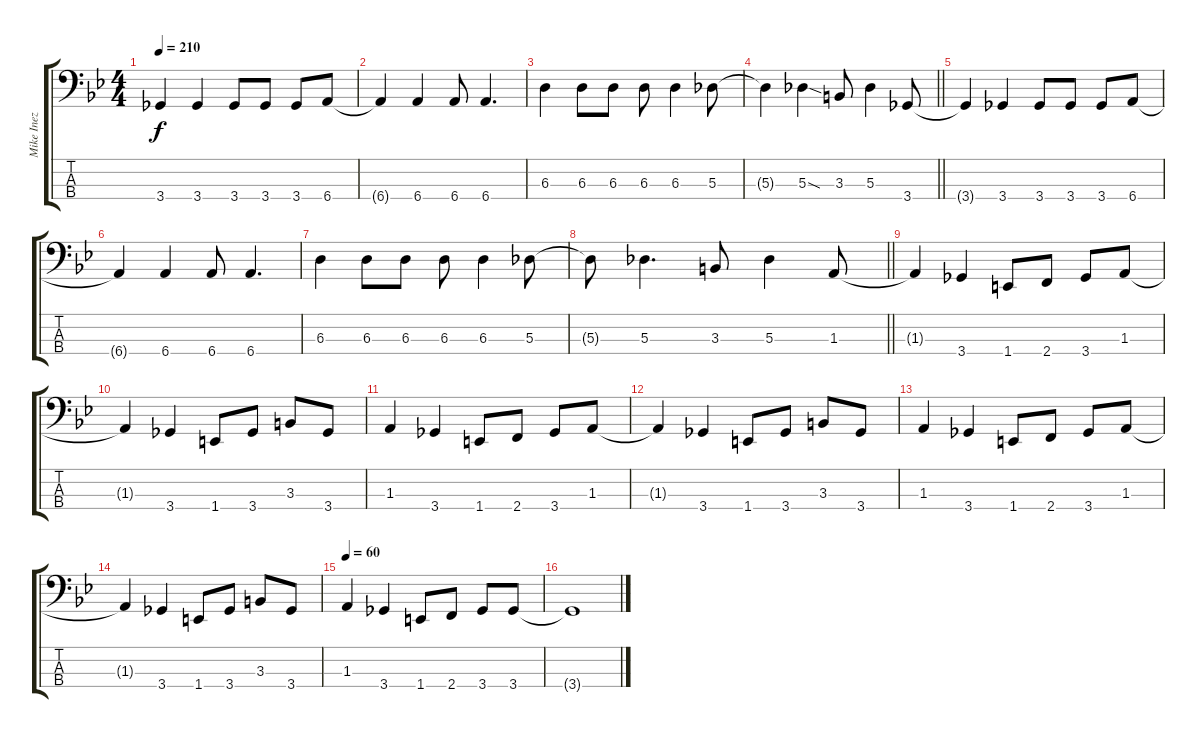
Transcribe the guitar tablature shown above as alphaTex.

\track ("Mike Inez - Bass" "Mike Inez ") {instrument electricbasspick}
\staff {score tabs}
\tuning (Gb2 Db2 Ab1 Eb1) {hide}
\ts (4 4)
\tempo 210
\clef f4
\ks bb
3.4{t}.4{dy f} 3.4.4 3.4.8 3.4.8 3.4.8 6.4.8 |
6.4{t}.4 6.4.4 6.4.8 6.4.4{d} |
6.3.4 6.3.8 6.3.8 6.3.8 6.3.4 5.3.8 |
\barLineRight lightlight
5.3{t}.4 5.3{sod}.4 3.3.8 5.3.4 3.4.8 |
3.4{t}.4 3.4.4 3.4.8 3.4.8 3.4.8 6.4.8 |
6.4{t}.4 6.4.4 6.4.8 6.4.4{d} |
6.3.4 6.3.8 6.3.8 6.3.8 6.3.4 5.3.8 |
\barLineRight lightlight
5.3{t}.8 5.3.4{d} 3.3.8 5.3.4 1.3.8 |
1.3{t}.4 3.4.4 1.4.8 2.4.8 3.4.8 1.3.8 |
1.3{t}.4 3.4.4 1.4.8 3.4.8 3.3.8 3.4.8 |
1.3.4 3.4.4 1.4.8 2.4.8 3.4.8 1.3.8 |
1.3{t}.4 3.4.4 1.4.8 3.4.8 3.3.8 3.4.8 |
1.3.4 3.4.4 1.4.8 2.4.8 3.4.8 1.3.8 |
1.3{t}.4 3.4.4 1.4.8 3.4.8 3.3.8 3.4.8 |
\tempo 60
1.3.4 3.4.4 1.4.8 2.4.8 3.4.8 3.4.8 |
3.4{t}.1
